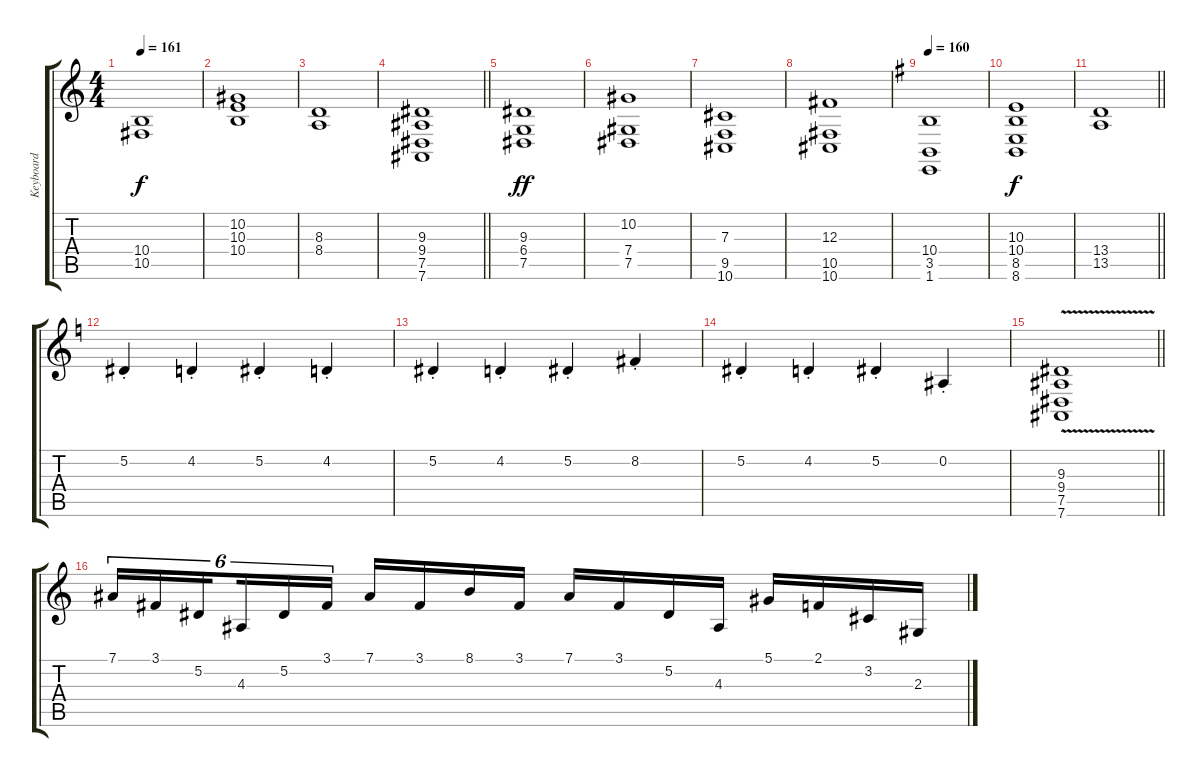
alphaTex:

\track ("Keyboard" "Keyboard") {instrument choiraahs}
\staff {score tabs}
\tuning (Eb4 Bb3 Gb3 Db3 Ab2 Eb2) {hide}
\ts (4 4)
\tempo 161
\clef g2
\ks aminor
(10.4 10.5).1{dy f} |
(10.2 10.3 10.4).1 |
(8.3 8.4).1 |
\barLineRight lightlight
(9.3 9.4 7.5 7.6).1 |
\ks c
(9.3 6.4 7.5).1{dy ff} |
(10.2 7.4 7.5).1 |
(7.3 9.5 10.6).1 |
(12.3 10.5 10.6).1 |
\tempo 160
\ks eminor
(10.4 3.5 1.6).1 |
(10.3 10.4 8.5 8.6).1{dy f} |
\barLineRight lightlight
(13.4 13.5).1 |
\ks aminor
5.2{st}.4 4.2{st}.4 5.2{st}.4 4.2{st}.4 |
5.2{st}.4 4.2{st}.4 5.2{st}.4 8.2{st}.4 |
5.2{st}.4 4.2{st}.4 5.2{st}.4 0.2{st}.4 |
\barLineRight lightlight
(9.3{v} 9.4 7.5 7.6).1 |
\section ("" "")
\ks c
7.1.16{tu (6 4) txt "" instrument stringensemble1} 3.1.16{tu (6 4)} 5.2.16{tu (6 4) beam splitsecondary} 4.3.16{tu (6 4)} 5.2.16{tu (6 4)} 3.1.16{tu (6 4)} 7.1.16 3.1.16 8.1.16 3.1.16 7.1.16 3.1.16 5.2.16 4.3.16 5.1.16 2.1.16 3.2.16 2.3.16
